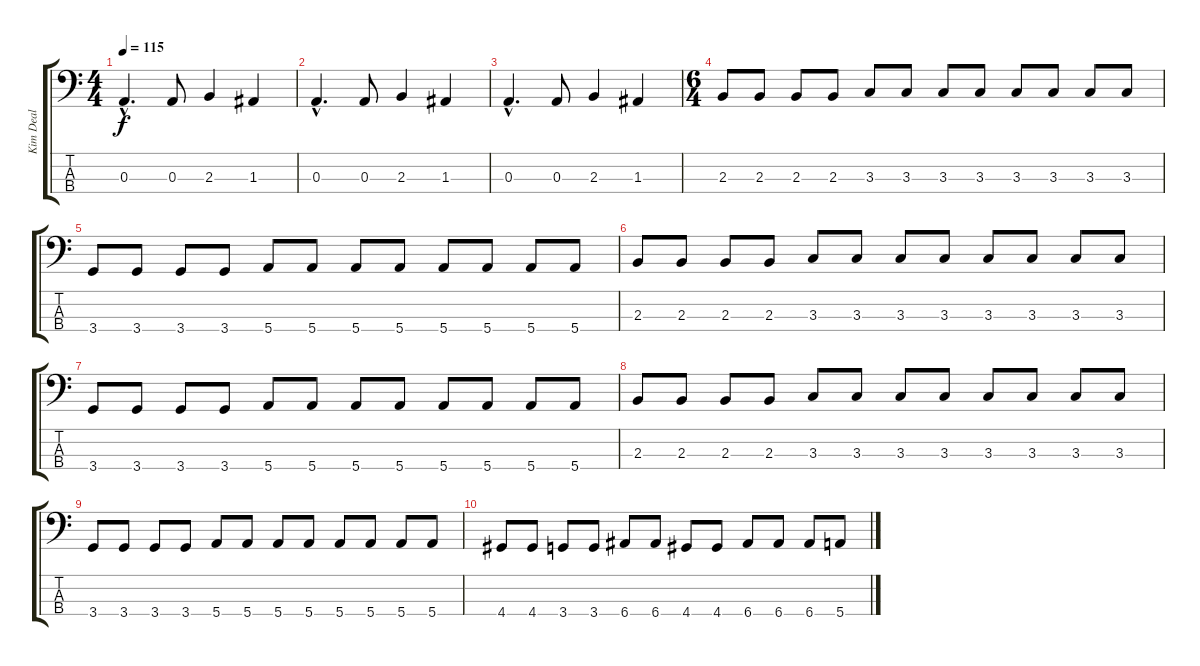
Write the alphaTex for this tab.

\track ("Kim Deal" "Kim Deal") {instrument electricbasspick}
\staff {score tabs}
\tuning (G2 D2 A1 E1) {hide}
\ts (4 4)
\tempo 115
\clef f4
\ks c
0.3{hac}.4{d dy f} 0.3.8 2.3.4 1.3.4 |
0.3{hac}.4{d} 0.3.8 2.3.4 1.3.4 |
0.3{hac}.4{d} 0.3.8 2.3.4 1.3.4 |
\ts (6 4)
2.3.8 2.3.8 2.3.8 2.3.8 3.3.8 3.3.8 3.3.8 3.3.8 3.3.8 3.3.8 3.3.8 3.3.8 |
3.4.8 3.4.8 3.4.8 3.4.8 5.4.8 5.4.8 5.4.8 5.4.8 5.4.8 5.4.8 5.4.8 5.4.8 |
2.3.8 2.3.8 2.3.8 2.3.8 3.3.8 3.3.8 3.3.8 3.3.8 3.3.8 3.3.8 3.3.8 3.3.8 |
3.4.8 3.4.8 3.4.8 3.4.8 5.4.8 5.4.8 5.4.8 5.4.8 5.4.8 5.4.8 5.4.8 5.4.8 |
2.3.8 2.3.8 2.3.8 2.3.8 3.3.8 3.3.8 3.3.8 3.3.8 3.3.8 3.3.8 3.3.8 3.3.8 |
3.4.8 3.4.8 3.4.8 3.4.8 5.4.8 5.4.8 5.4.8 5.4.8 5.4.8 5.4.8 5.4.8 5.4.8 |
4.4.8 4.4.8 3.4.8 3.4.8 6.4.8 6.4.8 4.4.8 4.4.8 6.4.8 6.4.8 6.4.8 5.4.8
